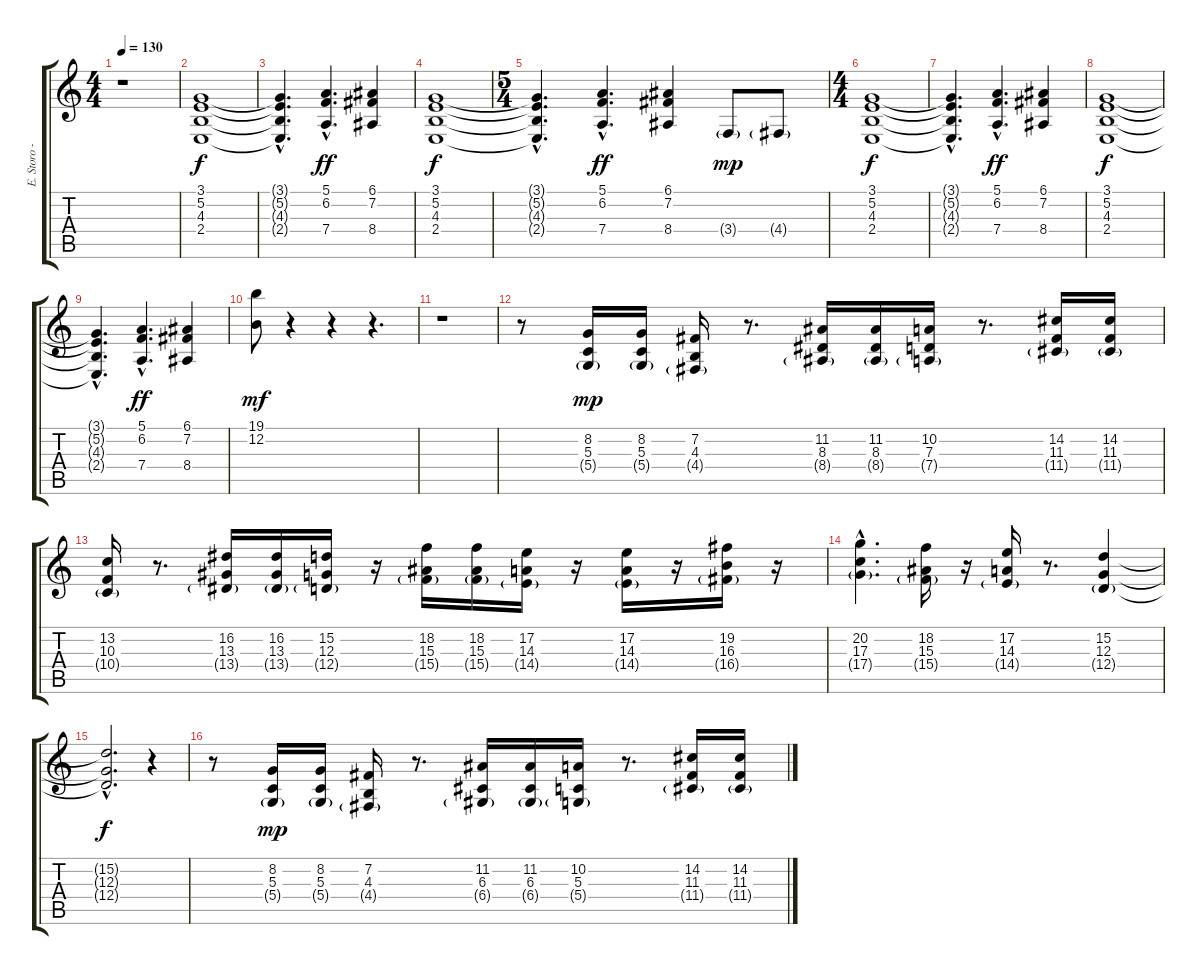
\track ("E. Storo - Keyboard" "E. Storo -") {instrument drawbarorgan}
\staff {score tabs}
\tuning (E4 B3 G3 D3 A2 E2) {hide}
\ts (4 4)
\tempo 130
\clef g2
\ks c
r.1{dy f instrument drawbarorgan} |
(3.1 5.2 4.3 2.4).1{volume 13 instrument synthstrings2} |
(3.1{hac t} 5.2{hac t} 4.3{hac t} 2.4{hac t}).4{d} (5.1{hac} 6.2{hac} 7.4{hac}).4{d dy ff} (6.1 7.2 8.4).4 |
(3.1 5.2 4.3 2.4).1{dy f} |
\ts (5 4)
(3.1{hac t} 5.2{hac t} 4.3{hac t} 2.4{hac t}).4{d} (5.1{hac} 6.2{hac} 7.4{hac}).4{d dy ff} (6.1 7.2 8.4).4 3.4{g}.8{dy mp} 4.4{g}.8 |
\ts (4 4)
(3.1 5.2 4.3 2.4).1{dy f} |
(3.1{hac t} 5.2{hac t} 4.3{hac t} 2.4{hac t}).4{d} (5.1{hac} 6.2{hac} 7.4{hac}).4{d dy ff} (6.1 7.2 8.4).4 |
(3.1 5.2 4.3 2.4).1{dy f} |
(3.1{hac t} 5.2{hac t} 4.3{hac t} 2.4{hac t}).4{d} (5.1{hac} 6.2{hac} 7.4{hac}).4{d dy ff} (6.1 7.2 8.4).4 |
(19.1 12.2).8{dy mf instrument tubularbells} r.4 r.4 r.4{d} |
r.1 |
r.8{volume 15 instrument brasssection} (8.2 5.3 5.4{g}).16{dy mp} (8.2 5.3 5.4{g}).16 (7.2 4.3 4.4{g}).16 r.8{d} (11.2 8.3 8.4{g}).16 (11.2 8.3 8.4{g}).16 (10.2 7.3 7.4{g}).16 r.8{d} (14.2 11.3 11.4{g}).16 (14.2 11.3 11.4{g}).16 |
(13.2 10.3 10.4{g}).16 r.8{d} (16.2 13.3 13.4{g}).16 (16.2 13.3 13.4{g}).16 (15.2 12.3 12.4{g}).16 r.16 (18.2 15.3 15.4{g}).16 (18.2 15.3 15.4{g}).16 (17.2 14.3 14.4{g}).16 r.16 (17.2 14.3 14.4{g}).16 r.16 (19.2 16.3 16.4{g}).16 r.16 |
(20.2{hac} 17.3{hac} 17.4{g hac}).4{d} (18.2 15.3 15.4{g}).16 r.16 (17.2 14.3 14.4{g}).16 r.8{d} (15.2 12.3 12.4{g}).4 |
(15.2{hac t} 12.3{hac t} 12.4{hac t}).2{d dy f} r.4 |
r.8 (8.2 5.3 5.4{g}).16{dy mp} (8.2 5.3 5.4{g}).16 (7.2 4.3 4.4{g}).16 r.8{d} (11.2 6.3 6.4{g}).16 (11.2 6.3 6.4{g}).16 (10.2 5.3 5.4{g}).16 r.8{d} (14.2 11.3 11.4{g}).16 (14.2 11.3 11.4{g}).16
